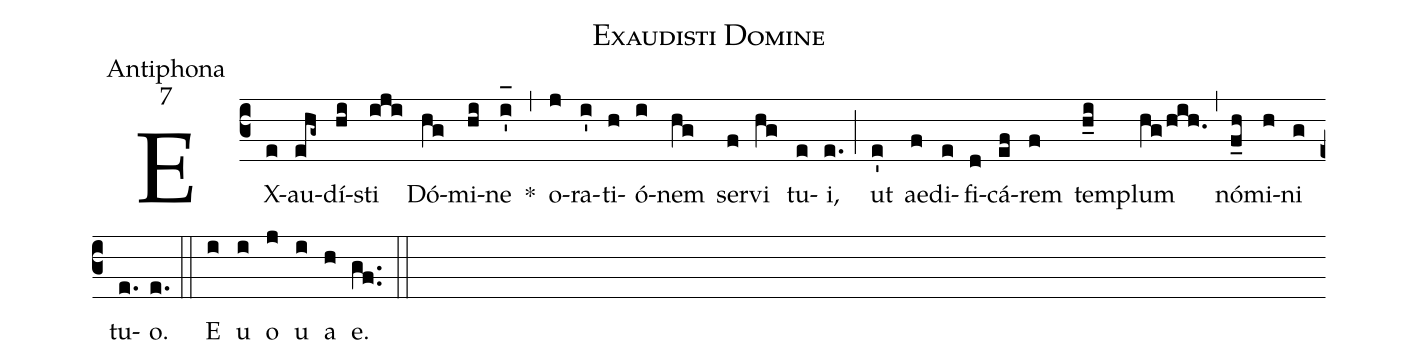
name:Exaudisti Domine;
office-part:Antiphona;
mode:7;
%%
(c3) EX(e)au(ehg~)dí(hi)sti(iji) Dó(hg)mi(hi)ne(i'_[oh:h]) *(,) o(j)ra(i')ti(h)ó(i)nem(hg) ser(f)vi(hg) tu(e)i,(e.) (;) ut(e') ae(f)di(e)fi(d)cá(ef)rem(f) tem(h_i)plum(hg/hih.) (,) nó(f_h)mi(h)ni(g) tu(e.)o.(e.) (::) <eu>E(i) u(i) o(j) u(i) a(h) e.</eu>(gf..) (::)
